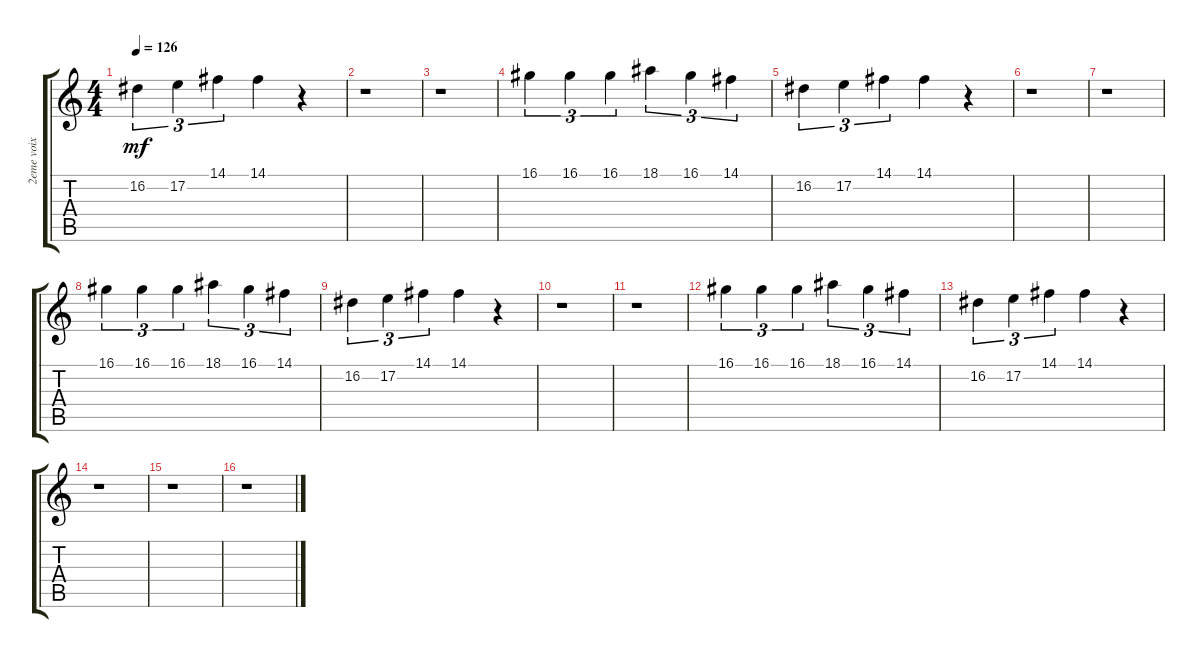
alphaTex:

\track ("2eme voix" "2eme voix") {instrument ocarina}
\staff {score tabs}
\tuning (E4 B3 G3 D3 A2 E2) {hide}
\ts (4 4)
\tempo 126
\clef g2
\ks c
16.2.4{tu (3 2) dy mf} 17.2.4{tu (3 2)} 14.1.4{tu (3 2)} 14.1.4 r.4 |
r.1 |
r.1 |
16.1.4{tu (3 2)} 16.1.4{tu (3 2)} 16.1.4{tu (3 2)} 18.1.4{tu (3 2)} 16.1.4{tu (3 2)} 14.1.4{tu (3 2)} |
16.2.4{tu (3 2)} 17.2.4{tu (3 2)} 14.1.4{tu (3 2)} 14.1.4 r.4 |
r.1 |
r.1 |
16.1.4{tu (3 2)} 16.1.4{tu (3 2)} 16.1.4{tu (3 2)} 18.1.4{tu (3 2)} 16.1.4{tu (3 2)} 14.1.4{tu (3 2)} |
16.2.4{tu (3 2)} 17.2.4{tu (3 2)} 14.1.4{tu (3 2)} 14.1.4 r.4 |
r.1 |
r.1 |
16.1.4{tu (3 2)} 16.1.4{tu (3 2)} 16.1.4{tu (3 2)} 18.1.4{tu (3 2)} 16.1.4{tu (3 2)} 14.1.4{tu (3 2)} |
16.2.4{tu (3 2)} 17.2.4{tu (3 2)} 14.1.4{tu (3 2)} 14.1.4 r.4 |
r.1 |
r.1 |
r.1
